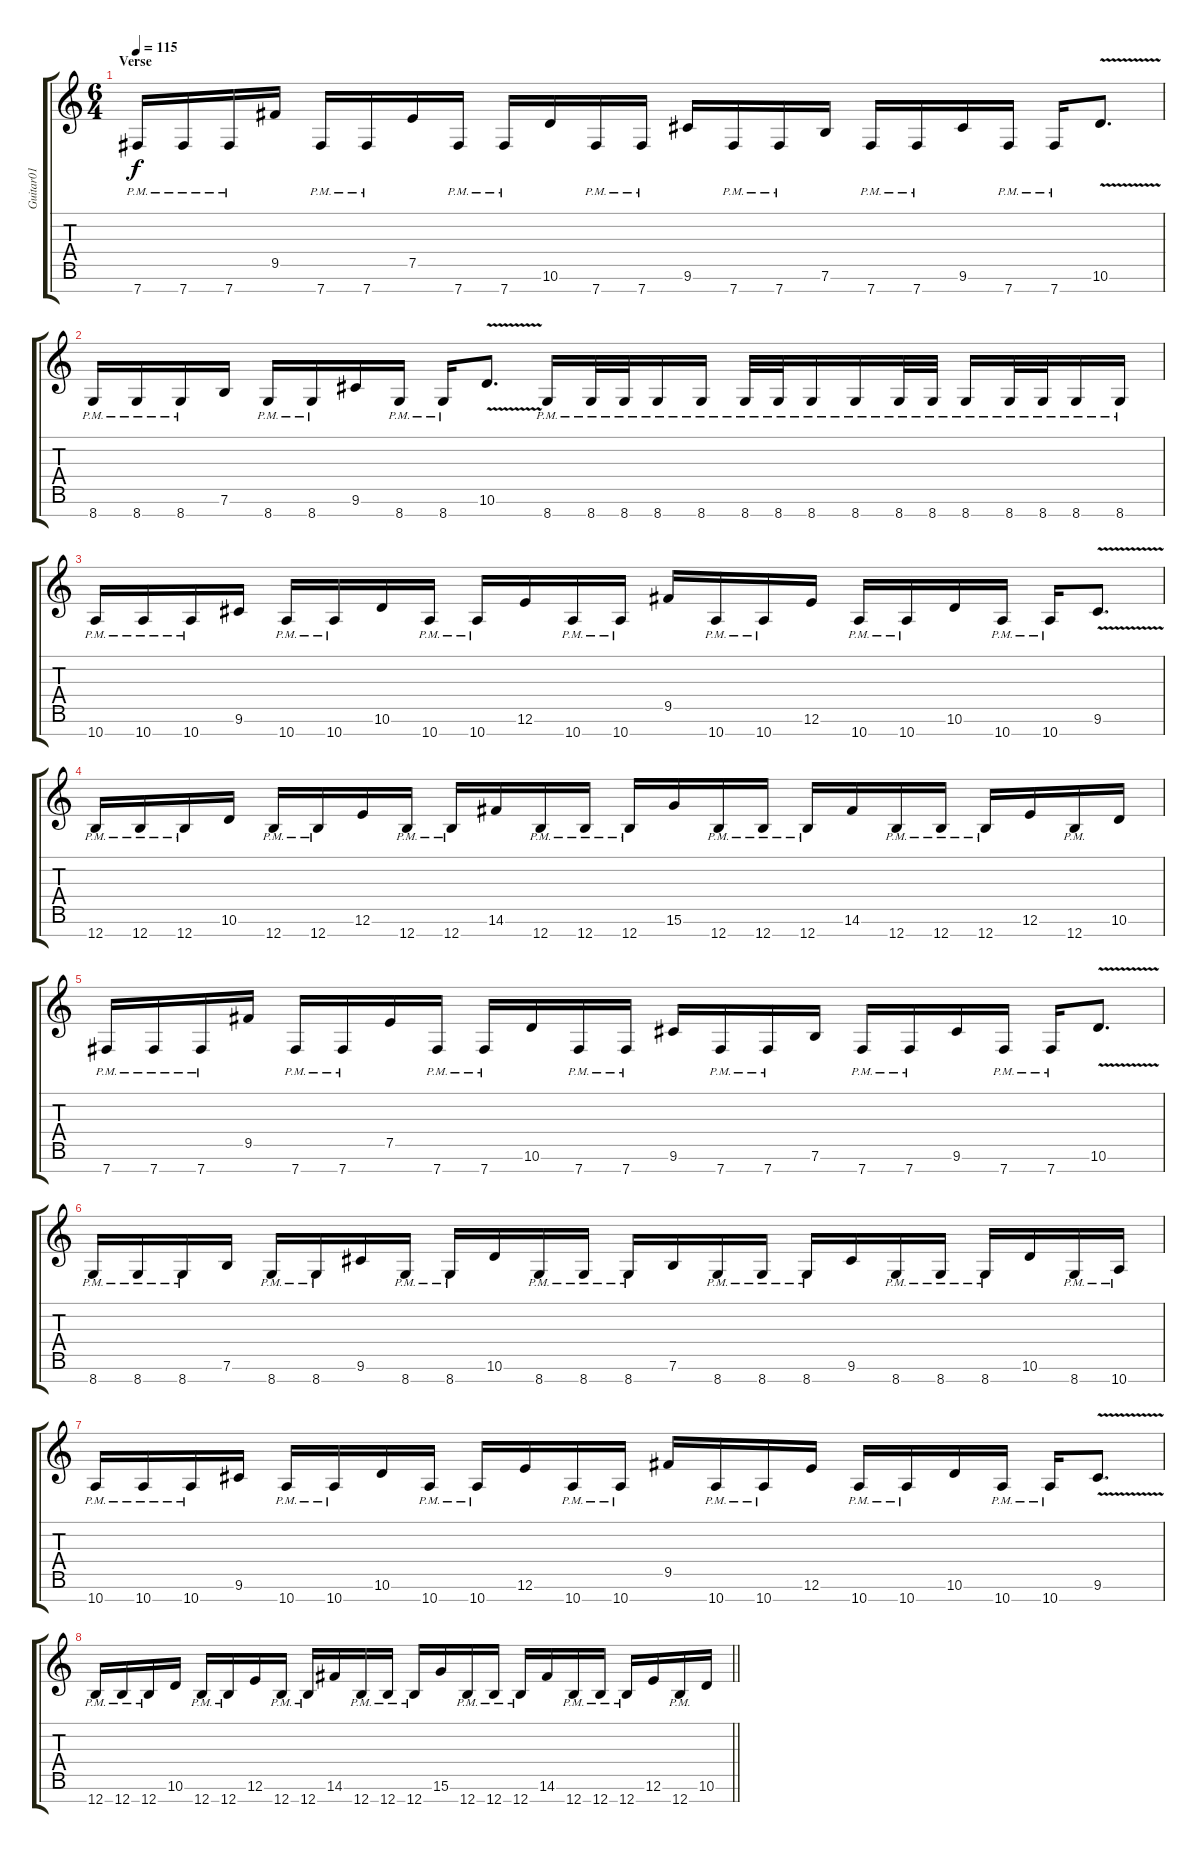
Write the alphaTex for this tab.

\track ("Guitar01" "Guitar01") {instrument distortionguitar}
\staff {score tabs}
\tuning (E4 B3 G3 D3 A2 E2 B1) {hide}
\ts (6 4)
\section ("" "Verse")
\tempo 115
\clef g2
\ks c
7.7{pm}.16{dy f} 7.7{pm}.16 7.7{pm}.16 9.5.16 7.7{pm}.16 7.7{pm}.16 7.5.16 7.7{pm}.16 7.7{pm}.16 10.6.16 7.7{pm}.16 7.7{pm}.16 9.6.16 7.7{pm}.16 7.7{pm}.16 7.6.16 7.7{pm}.16 7.7{pm}.16 9.6.16 7.7{pm}.16 7.7{pm}.16 10.6{v}.8{d} |
8.7{pm}.16 8.7{pm}.16 8.7{pm}.16 7.6.16 8.7{pm}.16 8.7{pm}.16 9.6.16 8.7{pm}.16 8.7{pm}.16 10.6{v}.8{d} 8.7{pm}.16 8.7{pm}.32 8.7{pm}.32 8.7{pm}.16 8.7{pm}.16 8.7{pm}.32 8.7{pm}.32 8.7{pm}.16 8.7{pm}.16 8.7{pm}.32 8.7{pm}.32 8.7{pm}.16 8.7{pm}.32 8.7{pm}.32 8.7{pm}.16 8.7{pm}.16 |
10.7{pm}.16 10.7{pm}.16 10.7{pm}.16 9.6.16 10.7{pm}.16 10.7{pm}.16 10.6.16 10.7{pm}.16 10.7{pm}.16 12.6.16 10.7{pm}.16 10.7{pm}.16 9.5.16 10.7{pm}.16 10.7{pm}.16 12.6.16 10.7{pm}.16 10.7{pm}.16 10.6.16 10.7{pm}.16 10.7{pm}.16 9.6{v}.8{d} |
12.7{pm}.16 12.7{pm}.16 12.7{pm}.16 10.6.16 12.7{pm}.16 12.7{pm}.16 12.6.16 12.7{pm}.16 12.7{pm}.16 14.6.16 12.7{pm}.16 12.7{pm}.16 12.7{pm}.16 15.6.16 12.7{pm}.16 12.7{pm}.16 12.7{pm}.16 14.6.16 12.7{pm}.16 12.7{pm}.16 12.7{pm}.16 12.6.16 12.7{pm}.16 10.6.16 |
7.7{pm}.16 7.7{pm}.16 7.7{pm}.16 9.5.16 7.7{pm}.16 7.7{pm}.16 7.5.16 7.7{pm}.16 7.7{pm}.16 10.6.16 7.7{pm}.16 7.7{pm}.16 9.6.16 7.7{pm}.16 7.7{pm}.16 7.6.16 7.7{pm}.16 7.7{pm}.16 9.6.16 7.7{pm}.16 7.7{pm}.16 10.6{v}.8{d} |
8.7{pm}.16 8.7{pm}.16 8.7{pm}.16 7.6.16 8.7{pm}.16 8.7{pm}.16 9.6.16 8.7{pm}.16 8.7{pm}.16 10.6.16 8.7{pm}.16 8.7{pm}.16 8.7{pm}.16 7.6.16 8.7{pm}.16 8.7{pm}.16 8.7{pm}.16 9.6.16 8.7{pm}.16 8.7{pm}.16 8.7{pm}.16 10.6.16 8.7{pm}.16 10.7{pm}.16 |
10.7{pm}.16 10.7{pm}.16 10.7{pm}.16 9.6.16 10.7{pm}.16 10.7{pm}.16 10.6.16 10.7{pm}.16 10.7{pm}.16 12.6.16 10.7{pm}.16 10.7{pm}.16 9.5.16 10.7{pm}.16 10.7{pm}.16 12.6.16 10.7{pm}.16 10.7{pm}.16 10.6.16 10.7{pm}.16 10.7{pm}.16 9.6{v}.8{d} |
\barLineRight lightlight
12.7{pm}.16 12.7{pm}.16 12.7{pm}.16 10.6.16 12.7{pm}.16 12.7{pm}.16 12.6.16 12.7{pm}.16 12.7{pm}.16 14.6.16 12.7{pm}.16 12.7{pm}.16 12.7{pm}.16 15.6.16 12.7{pm}.16 12.7{pm}.16 12.7{pm}.16 14.6.16 12.7{pm}.16 12.7{pm}.16 12.7{pm}.16 12.6.16 12.7{pm}.16 10.6.16
